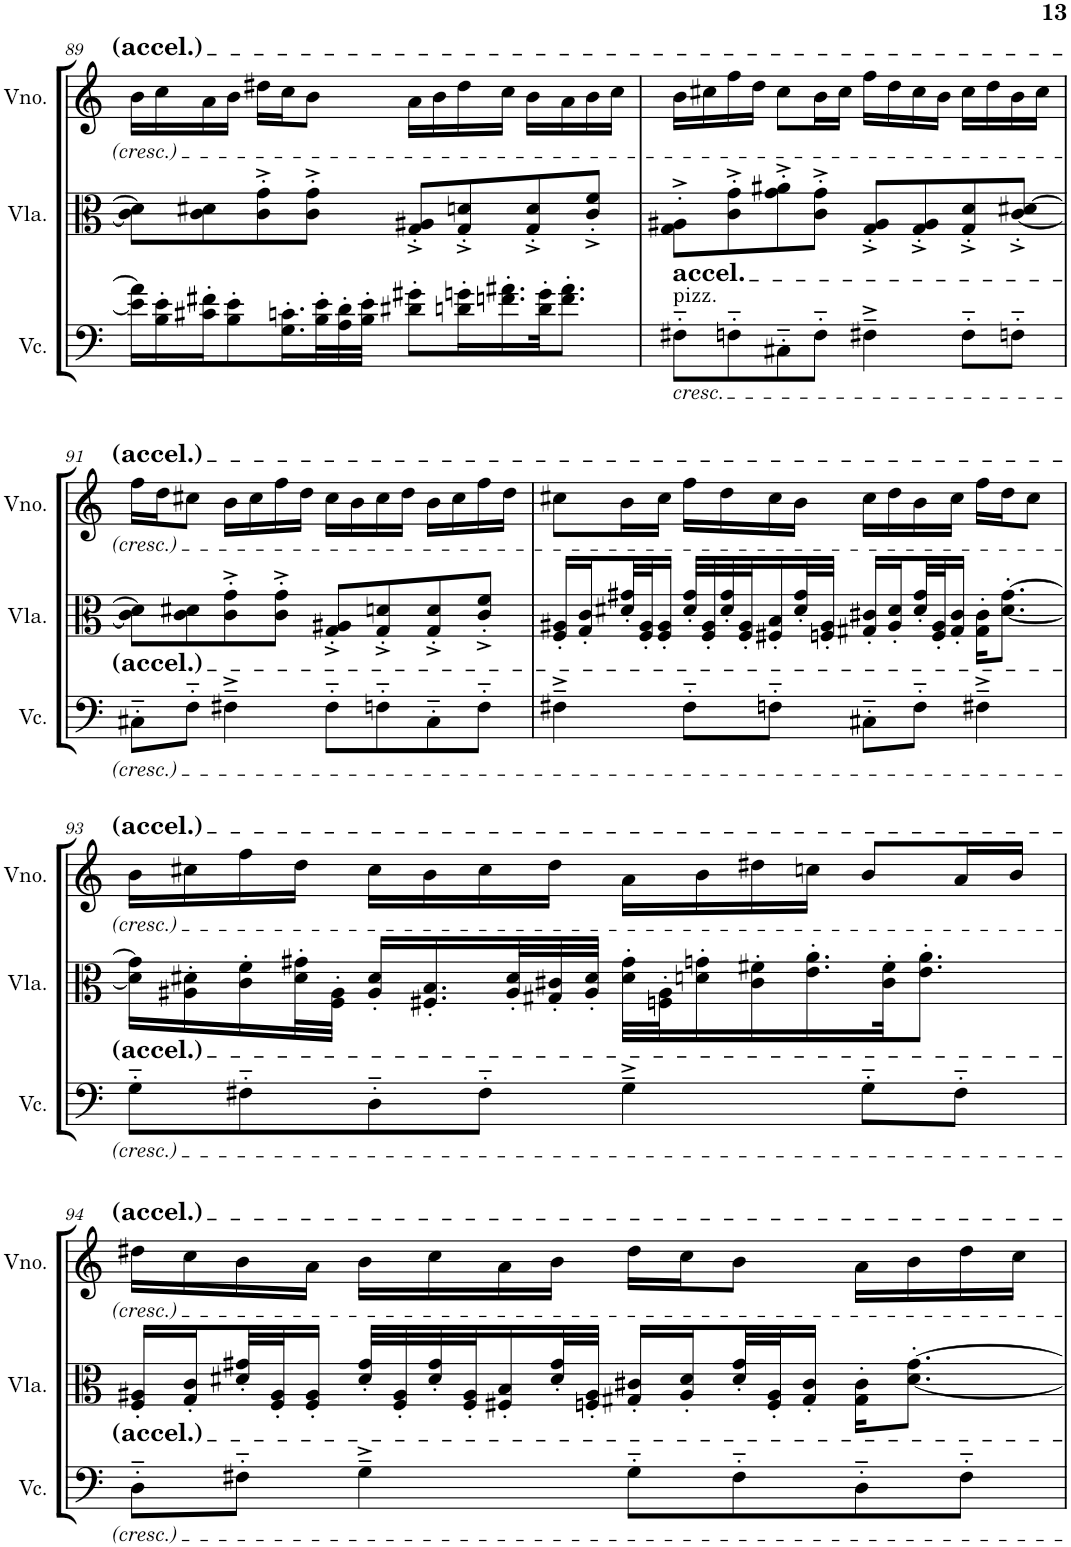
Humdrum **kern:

**kern	**kern	**kern
*part3	*part2	*part1
*staff3	*staff2	*staff1
*I"Violoncelo	*I"Viola	*I"Violino
*I'Vc.	*I'Vla.	*I'Vno.
!!LO:PB:g=z
*clefF4	*clefC3	*clefG2
*k[]	*k[]	*k[]
*M4/4	*M4/4	*M4/4
=89	=89	=89
16e\] 16a\]LL	8c\] 8d#\]L	16b\LL
16B\' 16e\'	.	16cc\
16c#X\' 16f#X\'J	8c\ 8d#X\	16a\
8B\' 8e\'	.	16b\JJ
.	8c\'^ 8g\'^	16dd#X\LL
16.G\' 16.cn\'L	.	16cc\J
.	8c\'^ 8g\'^J	8b\J
32B\' 32e\'L	.	.
32A\' 32d\'	.	.
32B\' 32e\'JJJ	.	.
8d#X\' 8g#X\'L	8G/'^ 8A#X/'^L	16a\LL
.	.	16b\
16dn\' 16gn\'L	8G/'^ 8dn/'^	16dd#\
16.fn\' 16.a#X\'	.	16cc\JJ
.	8G/'^ 8d/'^	16b\LL
32d\' 32g\'JK	.	.
8.f\' 8.a#\'J	.	16a\
.	8c/'^ 8f/'^J	16b\
.	.	16cc\JJ
=90	=90	=90
!LO:TX:a:t=pizz.	!	!
!LO:TX:b:i:t=cresc.	!	!
!LO:TX:a:t=accel.	!	!
8F#X'~\L	8G\'^ 8A#X\'^L	16b\LL
.	.	16cc#X\
8Fn'~\	8c\'^ 8g\'^	16ff\
.	.	16dd\JJ
8C#X'~\	8g\'^ 8a#X\'^	8cc#\L
8F'~\J	8c\'^ 8g\'^J	16b\L
.	.	16cc#\JJ
4F#X~^\	8G/'^ 8A#/'^L	16ff\LL
.	.	16dd\
.	8G/'^ 8A#/'^	16cc#\
.	.	16b\JJ
8F#'~\L	8G/'^ 8d/'^	16cc#\LL
.	.	16dd\
8Fn'~\J	[8c/'^ [8d#X/'^J	16b\
.	.	16cc#\JJ
!!LO:LB:g=z
=91	=91	=91
8C#X'~\L	8c\] 8d#\]L	16ff\LL
.	.	16dd\J
8F'~\J	8c\ 8d#X\	8cc#X\J
4F#X~^\	8c\'^ 8g\'^	16b\LL
.	.	16cc#\
.	8c\'^ 8g\'^J	16ff\
.	.	16dd\JJ
8F#'~\L	8G/'^ 8A#X/'^L	16cc#\LL
.	.	16b\
8Fn'~\	8G/'^ 8dn/'^	16cc#\
.	.	16dd\JJ
8C#'~\	8G/'^ 8d/'^	16b\LL
.	.	16cc#\
8F'~\J	8c/'^ 8f/'^J	16ff\
.	.	16dd\JJ
=92	=92	=92
4F#X~^\	16F/' 16A#X/'LL	8cc#X\L
.	16G/' 16c/'	.
.	32d#X/' 32g#X/'L	16b\L
.	32F/' 32A#/'J	.
.	16F/' 16A#/'JJ	16cc#\JJ
8F#'~\L	32d#/' 32g#/'LLL	16ff\LL
.	32F/' 32A#/'	.
.	32d#/' 32g#/'	16dd\
.	32F/' 32A#/'J	.
8Fn'~\J	16F#X/' 16B/'	16cc#\
.	32d#/' 32g#/'L	16b\JJ
.	32Fn/' 32A#/'JJJ	.
8C#X'~\L	16G#X/' 16c#X/'LL	16cc#\LL
.	16A#/' 16d#/'	16dd\
8F'~\J	32d#/' 32g#/'L	16b\
.	32F/' 32A#/'J	.
.	16G#/' 16c#/'JJ	16cc#\JJ
4F#X~^\	16G#\' 16c#\'KL	16ff\LL
.	[8.d#\' [8.g#\'J	16dd\J
.	.	8cc#\J
!!LO:LB:g=z
=93	=93	=93
8G'~\L	16d#\] 16g#\]LL	16b\LL
.	16A#X\' 16d#X\'	16cc#X\
8F#X'~\	16c\' 16f\'	16ff\
.	32d#\' 32g#X\'L	16dd\JJ
.	32F\' 32A#\'JJJ	.
8D'~\	16A#/' 16d#/'LL	16cc#\LL
.	16.F#X/' 16.B/'	16b\
8F#'~\J	.	16cc#\
.	32A#/' 32d#/'L	.
.	32G#X/' 32c#X/'	16dd\JJ
.	32A#/' 32d#/'JJJ	.
4G~^\	32d#\' 32g#\'LLL	16a\LL
.	32Fn\' 32A#\'J	.
.	16dn\' 16gn\'	16b\
.	16c#\' 16f#X\'	16dd#X\
.	16.e\' 16.a\'	16ccn\JJ
8G'~\L	.	8b/L
.	32c#\' 32f#\'JK	.
.	8.e\' 8.a\'J	.
8F#'~\J	.	16a/L
.	.	16b/JJ
!!LO:LB:g=z
=94	=94	=94
8D'~\L	16F/' 16A#X/'LL	16dd#X\LL
.	16G/' 16c/'	16cc\
8F#X'~\J	32d#X/' 32g#X/'L	16b\
.	32F/' 32A#/'J	.
.	16F/' 16A#/'JJ	16a\JJ
4G~^\	32d#/' 32g#/'LLL	16b\LL
.	32F/' 32A#/'	.
.	32d#/' 32g#/'	16cc\
.	32F/' 32A#/'J	.
.	16F#X/' 16B/'	16a\
.	32d#/' 32g#/'L	16b\JJ
.	32Fn/' 32A#/'JJJ	.
8G'~\L	16G#X/' 16c#X/'LL	16dd#\LL
.	16A#/' 16d#/'	16cc\J
8F#'~\	32d#/' 32g#/'L	8b\J
.	32F/' 32A#/'J	.
.	16G#/' 16c#/'JJ	.
8D'~\	16G#\' 16c#\'KL	16a\LL
.	[8.d#\' [8.g#\'J	16b\
8F#'~\J	.	16dd#\
.	.	16cc\JJ
=	=	=
*-	*-	*-
